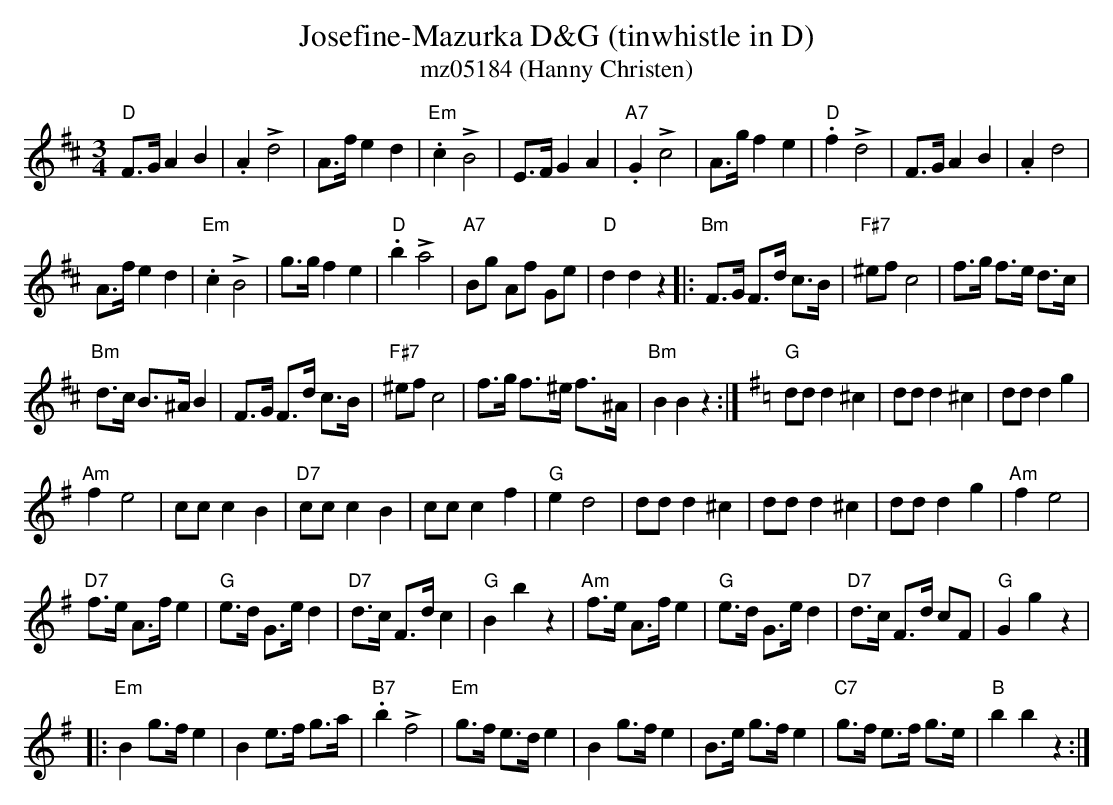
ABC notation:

X:1
T:Josefine-Mazurka D&G (tinwhistle in D)
T:mz05184 (Hanny Christen)
M:3/4
L:1/8
K:D %%MIDI gchordon
"D"F>G A2B2 | .A2!>!d4 | A>f e2d2 | "Em".c2!>!B4 | E>F G2A2 | "A7".G2!>!c4 | A>g f2e2 | "D".f2!>!d4 | F>G A2B2 | .A2d4 |
A>f e2d2 | "Em".c2!>!B4 | g>g f2e2 | "D".b2!>!a4 | "A7"Bg Af Ge | "D"d2d2z2 |: "Bm"F>G F>d c>B | "F#7"^efc4 | f>g f>e d>c |
"Bm"d>c B>^A B2 | F>G F>d c>B | "F#7"^efc4 | f>g f>^e f>^A | "Bm"B2B2z2 :| [K:G] "G"dd d2^c2 | ddd2^c2 | ddd2g2 |
"Am"f2e4 | ccc2B2 | "D7"ccc2B2 | ccc2f2 | "G"e2d4 | ddd2^c2 | ddd2^c2 | ddd2g2 | "Am"f2e4 |
"D7"f>e A>fe2 | "G"e>d G>ed2 | "D7"d>c F>dc2 | "G"B2b2z2 | "Am"f>e A>fe2 | "G"e>d G>e d2 | "D7"d>c F>d cF | "G"G2g2z2 |
|: "Em"B2g>f e2 | B2 e>f g>a | "B7".b2!>!f4 | "Em"g>f e>de2 | B2g>fe2 | B>e g>fe2 | "C7"g>f e>f g>e | "B"b2b2z2 :|
